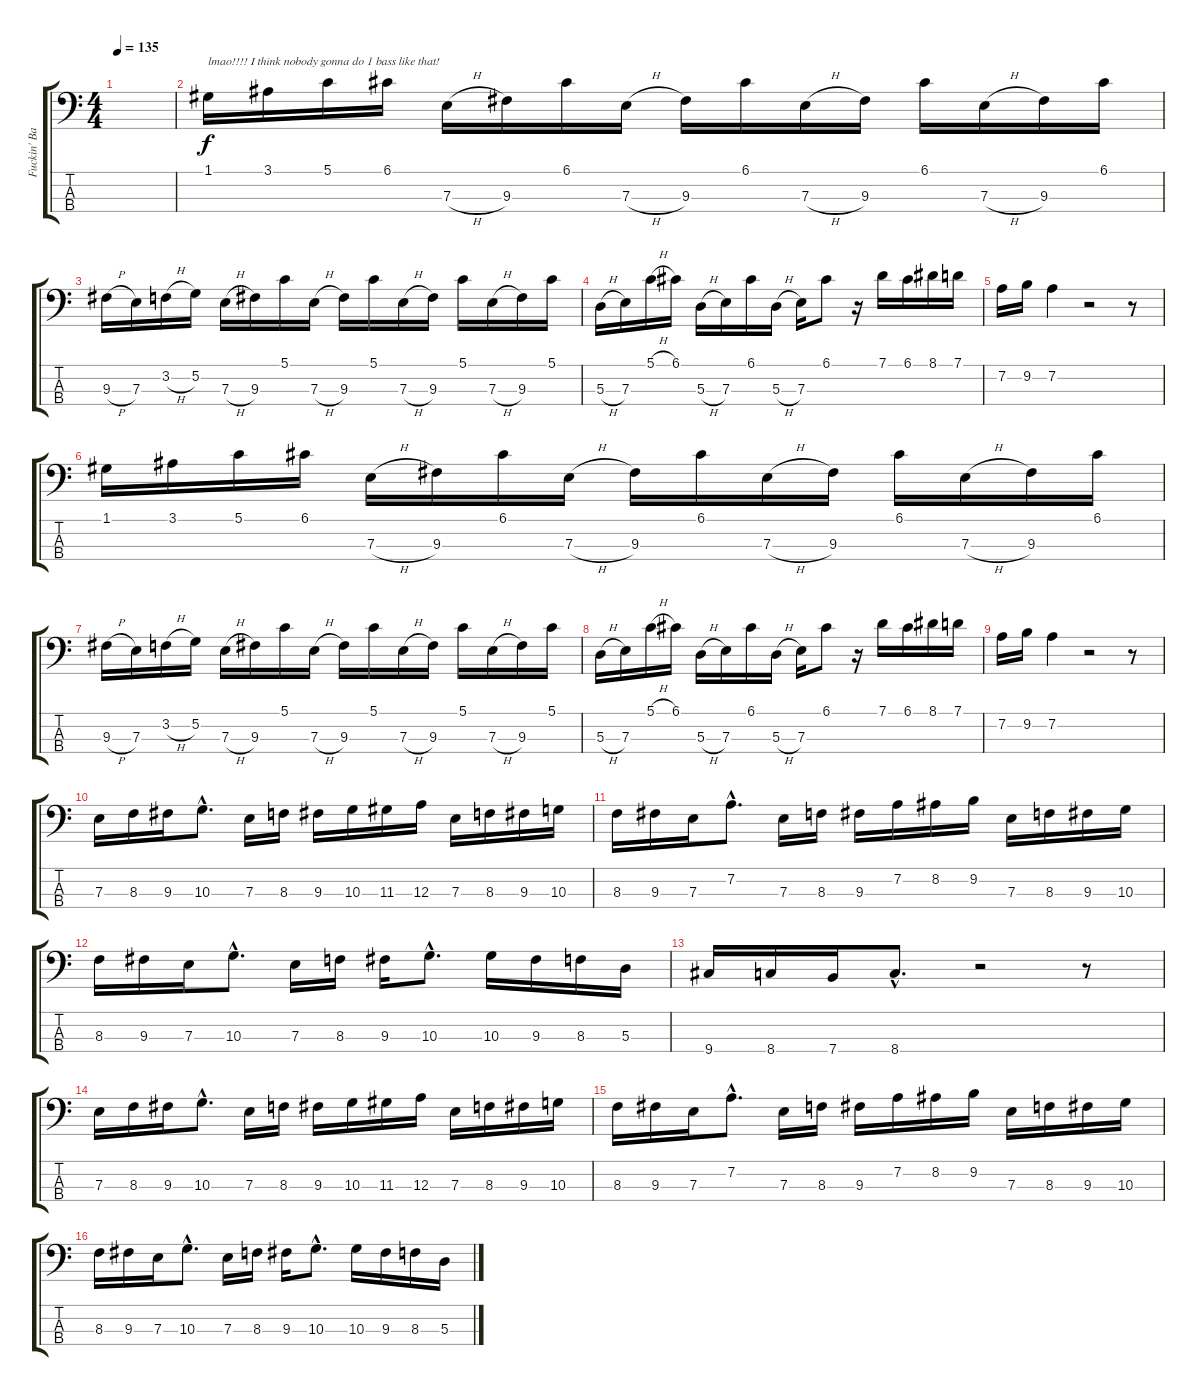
\track ("Fuckin' Bass" "Fuckin' Ba") {instrument electricguitarjazz}
\staff {score tabs}
\tuning (G2 D2 A1 E1) {hide}
\ts (4 4)
\tempo 135
\clef f4
\ks c
|
1.1.16{txt "lmao!!!! I think nobody gonna do 1 bass like that!"} 3.1.16 5.1.16 6.1.16 7.3{h}.16 9.3.16 6.1.16 7.3{h}.16 9.3.16 6.1.16 7.3{h}.16 9.3.16 6.1.16 7.3{h}.16 9.3.16 6.1.16 |
9.3{h}.16 7.3.16 3.2{h}.16 5.2.16 7.3{h}.16 9.3.16 5.1.16 7.3{h}.16 9.3.16 5.1.16 7.3{h}.16 9.3.16 5.1.16 7.3{h}.16 9.3.16 5.1.16 |
5.3{h}.16 7.3.16 5.1{h}.16 6.1.16 5.3{h}.16 7.3.16 6.1.16 5.3{h}.16 7.3.16 6.1.8 r.16 7.1.16 6.1.16 8.1.16 7.1.16 |
7.2.16 9.2.16 7.2.4 r.2 r.8 |
1.1.16 3.1.16 5.1.16 6.1.16 7.3{h}.16 9.3.16 6.1.16 7.3{h}.16 9.3.16 6.1.16 7.3{h}.16 9.3.16 6.1.16 7.3{h}.16 9.3.16 6.1.16 |
9.3{h}.16 7.3.16 3.2{h}.16 5.2.16 7.3{h}.16 9.3.16 5.1.16 7.3{h}.16 9.3.16 5.1.16 7.3{h}.16 9.3.16 5.1.16 7.3{h}.16 9.3.16 5.1.16 |
5.3{h}.16 7.3.16 5.1{h}.16 6.1.16 5.3{h}.16 7.3.16 6.1.16 5.3{h}.16 7.3.16 6.1.8 r.16 7.1.16 6.1.16 8.1.16 7.1.16 |
7.2.16 9.2.16 7.2.4 r.2 r.8 |
7.3.16 8.3.16 9.3.16 10.3{hac}.8{d} 7.3.16 8.3.16 9.3.16 10.3.16 11.3.16 12.3.16 7.3.16 8.3.16 9.3.16 10.3.16 |
8.3.16 9.3.16 7.3.16 7.2{hac}.8{d} 7.3.16 8.3.16 9.3.16 7.2.16 8.2.16 9.2.16 7.3.16 8.3.16 9.3.16 10.3.16 |
8.3.16 9.3.16 7.3.16 10.3{hac}.8{d} 7.3.16 8.3.16 9.3.16 10.3{hac}.8{d} 10.3.16 9.3.16 8.3.16 5.3.16 |
9.4.16 8.4.16 7.4.16 8.4{hac}.8{d} r.2 r.8 |
7.3.16 8.3.16 9.3.16 10.3{hac}.8{d} 7.3.16 8.3.16 9.3.16 10.3.16 11.3.16 12.3.16 7.3.16 8.3.16 9.3.16 10.3.16 |
8.3.16 9.3.16 7.3.16 7.2{hac}.8{d} 7.3.16 8.3.16 9.3.16 7.2.16 8.2.16 9.2.16 7.3.16 8.3.16 9.3.16 10.3.16 |
8.3.16 9.3.16 7.3.16 10.3{hac}.8{d} 7.3.16 8.3.16 9.3.16 10.3{hac}.8{d} 10.3.16 9.3.16 8.3.16 5.3.16
